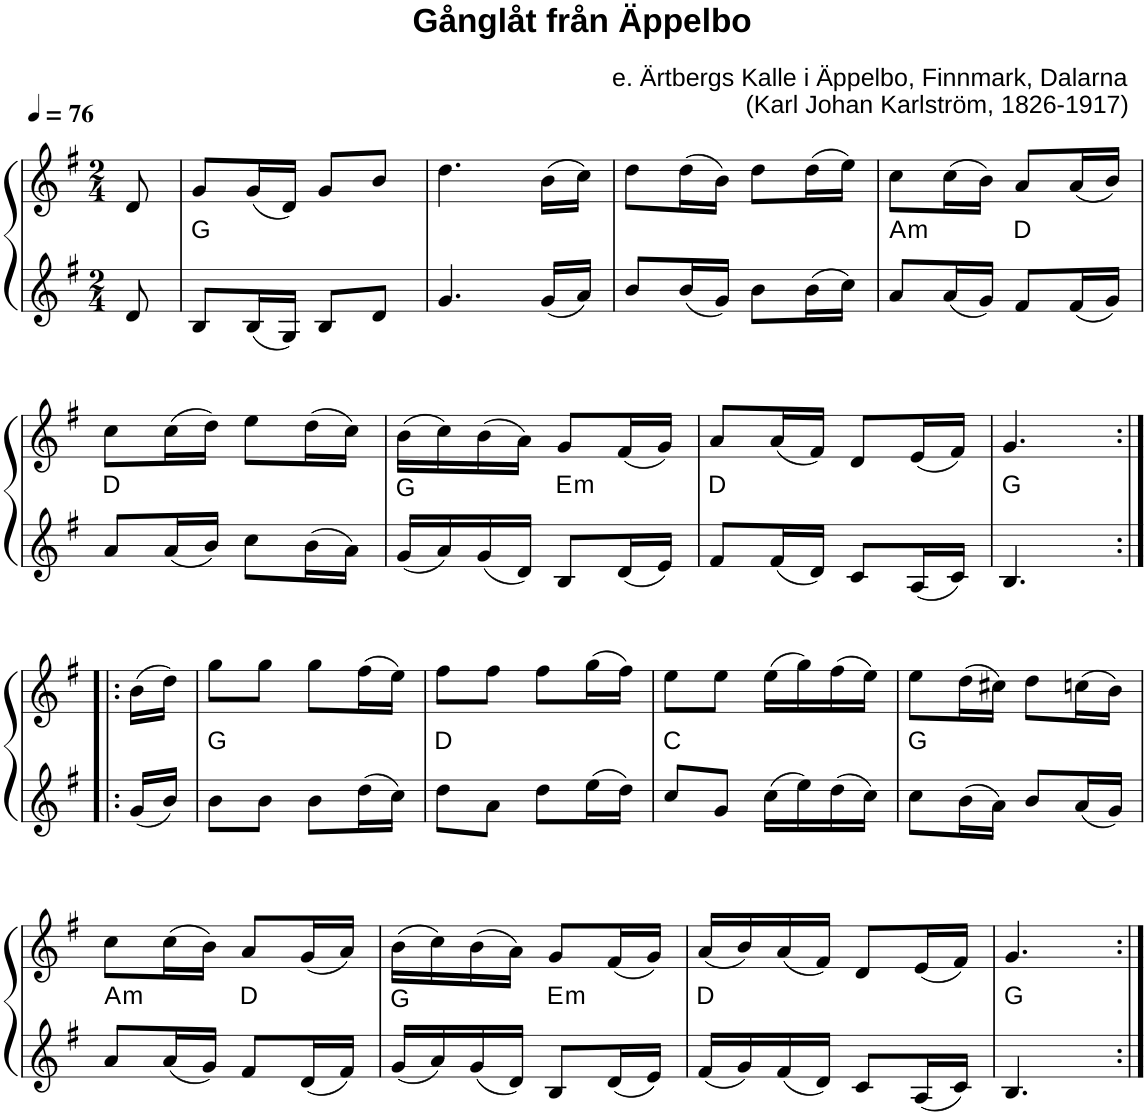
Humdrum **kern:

**kern	**kern	**harte
*part2	*part1	*part1
*staff2	*staff1	*
*I"Klaver	*I"Piano	*
*	*I'Pno	*
*clefG2	*clefG2	*
*k[f#]	*k[f#]	*
*M2/4	*M2/4	*
*MM76	*MM76	*
=	=	=
8d/	8d/	.
=1	=1	=1
8B/L	8g/L	G:maj
(16B/L	(16g/L	.
16G/JJ)	16d/JJ)	.
8B/L	8g/L	.
8d/J	8b/J	.
=2	=2	=2
4.g/	4.dd\	.
(16g/LL	(16b\LL	.
16a/JJ)	16cc\JJ)	.
=3	=3	=3
8b/L	8dd\L	.
(16b/L	(16dd\L	.
16g/JJ)	16b\JJ)	.
8b\L	8dd\L	.
(16b\L	(16dd\L	.
16cc\JJ)	16ee\JJ)	.
=4	=4	=4
!	!	!LO:H:kt=m
8a/L	8cc\L	A:min
(16a/L	(16cc\L	.
16g/JJ)	16b\JJ)	.
8f#/L	8a/L	D:maj
(16f#/L	(16a/L	.
16g/JJ)	16b/JJ)	.
!!LO:LB:g=z
=5	=5	=5
8a/L	8cc\L	D:maj
(16a/L	(16cc\L	.
16b/JJ)	16dd\JJ)	.
8cc\L	8ee\L	.
(16b\L	(16dd\L	.
16a\JJ)	16cc\JJ)	.
=6	=6	=6
(16g/LL	(16b\LL	G:maj
16a/)	16cc\)	.
(16g/	(16b\	.
16d/JJ)	16a\JJ)	.
!	!	!LO:H:kt=m
8B/L	8g/L	E:min
(16d/L	(16f#/L	.
16e/JJ)	16g/JJ)	.
=7	=7	=7
8f#/L	8a/L	D:maj
(16f#/L	(16a/L	.
16d/JJ)	16f#/JJ)	.
8c/L	8d/L	.
(16A/L	(16e/L	.
16c/JJ)	16f#/JJ)	.
=8	=8	=8
4.B/	4.g/	G:maj
!!LO:LB:g=z
=9:|!|:	=9:|!|:	=9:|!|:
(16g/LL	(16b\LL	.
16b/JJ)	16dd\JJ)	.
=10	=10	=10
8b\L	8gg\L	G:maj
8b\J	8gg\J	.
8b\L	8gg\L	.
(16dd\L	(16ff#\L	.
16cc\JJ)	16ee\JJ)	.
=11	=11	=11
8dd\L	8ff#\L	D:maj
8a\J	8ff#\J	.
8dd\L	8ff#\L	.
(16ee\L	(16gg\L	.
16dd\JJ)	16ff#\JJ)	.
=12	=12	=12
8cc/L	8ee\L	C:maj
8g/J	8ee\J	.
(16cc\LL	(16ee\LL	.
16ee\)	16gg\)	.
(16dd\	(16ff#\	.
16cc\JJ)	16ee\JJ)	.
=13	=13	=13
8cc\L	8ee\L	G:maj
(16b\L	(16dd\L	.
16a\JJ)	16cc#X\JJ)	.
8b/L	8dd\L	.
(16a/L	(16ccn\L	.
16g/JJ)	16b\JJ)	.
!!LO:LB:g=z
=14	=14	=14
!	!	!LO:H:kt=m
8a/L	8cc\L	A:min
(16a/L	(16cc\L	.
16g/JJ)	16b\JJ)	.
8f#/L	8a/L	D:maj
(16d/L	(16g/L	.
16f#/JJ)	16a/JJ)	.
=15	=15	=15
(16g/LL	(16b\LL	G:maj
16a/)	16cc\)	.
(16g/	(16b\	.
16d/JJ)	16a\JJ)	.
!	!	!LO:H:kt=m
8B/L	8g/L	E:min
(16d/L	(16f#/L	.
16e/JJ)	16g/JJ)	.
=16	=16	=16
(16f#/LL	(16a/LL	D:maj
16g/)	16b/)	.
(16f#/	(16a/	.
16d/JJ)	16f#/JJ)	.
8c/L	8d/L	.
(16A/L	(16e/L	.
16c/JJ)	16f#/JJ)	.
=17	=17	=17
4.B/	4.g/	G:maj
=:|!	=:|!	=:|!
*-	*-	*-
